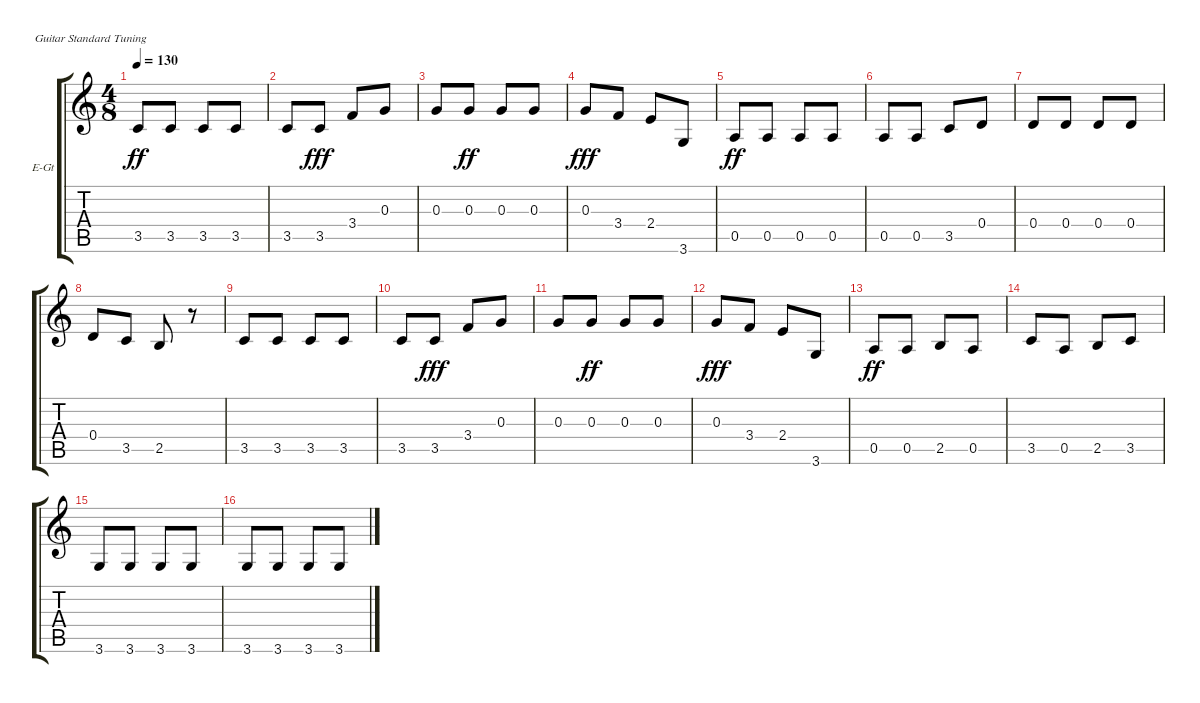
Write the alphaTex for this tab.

\bracketExtendMode groupsimilarinstruments
\firstSystemTrackNameOrientation horizontal
\otherSystemsTrackNameOrientation horizontal
\track ("Гитара 1" "E-Gt") {instrument electricguitarmuted}
\staff {score tabs}
\tuning (E4 B3 G3 D3 A2 E2)
\ts (4 8)
\tempo 130
\clef g2
\ks c
3.5.8{dy ff} 3.5.8 3.5.8 3.5.8 |
3.5.8 3.5.8{dy fff} 3.4.8 0.3.8 |
0.3.8 0.3.8{dy ff} 0.3.8 0.3.8 |
0.3.8{dy fff} 3.4.8 2.4.8 3.6.8 |
0.5.8{dy ff} 0.5.8 0.5.8 0.5.8 |
0.5.8 0.5.8 3.5.8 0.4.8 |
0.4.8 0.4.8 0.4.8 0.4.8 |
0.4.8 3.5.8 2.5.8 r.8 |
3.5.8 3.5.8 3.5.8 3.5.8 |
3.5.8 3.5.8{dy fff} 3.4.8 0.3.8 |
0.3.8 0.3.8{dy ff} 0.3.8 0.3.8 |
0.3.8{dy fff} 3.4.8 2.4.8 3.6.8 |
0.5.8{dy ff} 0.5.8 2.5.8 0.5.8 |
3.5.8 0.5.8 2.5.8 3.5.8 |
3.6.8 3.6.8 3.6.8 3.6.8 |
3.6.8 3.6.8 3.6.8 3.6.8
